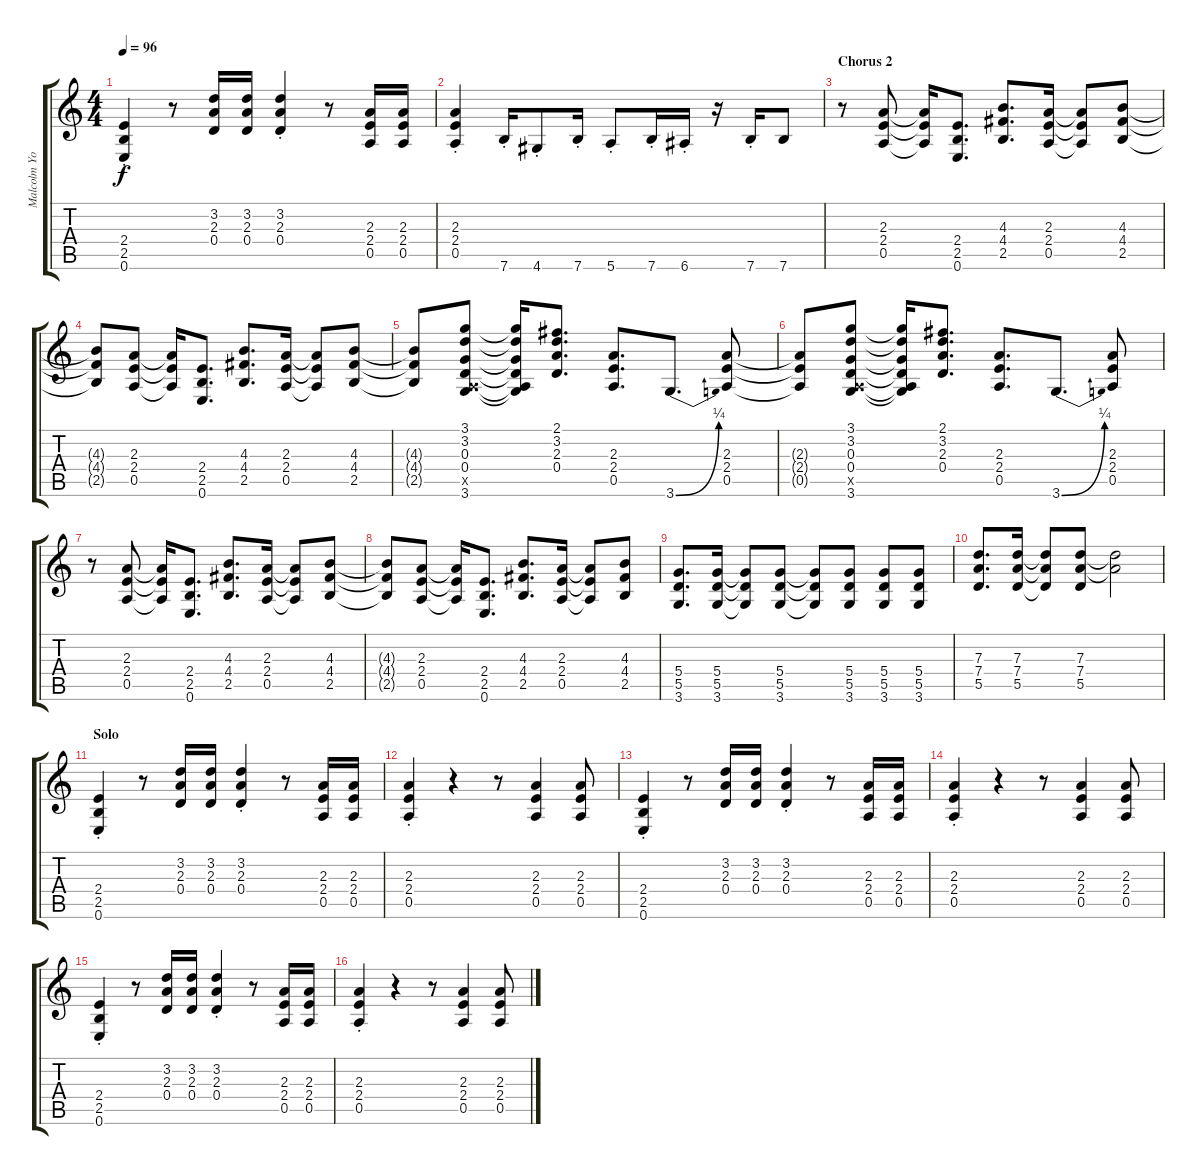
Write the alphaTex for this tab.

\track ("Malcolm Young" "Malcolm Yo") {instrument distortionguitar}
\staff {score tabs}
\tuning (E4 B3 G3 D3 A2 E2) {hide}
\ts (4 4)
\tempo 96
\clef g2
\ks c
(2.4{st} 2.5{st} 0.6{st}).4{dy f} r.8 (3.2 2.3 0.4).16 (3.2 2.3 0.4).16 (3.2{st} 2.3{st} 0.4{st}).4 r.8 (2.3 2.4 0.5).16 (2.3 2.4 0.5).16 |
(2.3{st} 2.4{st} 0.5{st}).4 7.6{st}.16 4.6{st}.8 7.6{st}.16 5.6{st}.8 7.6{st}.16 6.6{st}.16 r.16 7.6{st}.16 7.6.8 |
\section ("" "Chorus 2")
r.8 (2.3 2.4 0.5).8 (2.3{t} 2.4{t} 0.5{t}).16 (2.4 2.5 0.6).8{d} (4.3 4.4 2.5).8{d} (2.3 2.4 0.5).16 (2.3{t} 2.4{t} 0.5{t}).8 (4.3 4.4 2.5).8 |
(4.3{t} 4.4{t} 2.5{t}).8 (2.3 2.4 0.5).8 (2.3{t} 2.4{t} 0.5{t}).16 (2.4 2.5 0.6).8{d} (4.3 4.4 2.5).8{d} (2.3 2.4 0.5).16 (2.3{t} 2.4{t} 0.5{t}).8 (4.3 4.4 2.5).8 |
(4.3{t} 4.4{t} 2.5{t}).8 (3.1 3.2 0.3 0.4 0.5{x} 3.6).8 (3.1{t} 3.2{t} 0.3{t} 0.4{t} 0.5{t} 3.6{t}).16 (2.1 3.2 2.3 0.4).8{d} (2.3 2.4 0.5).8{d} 3.6{be (bend 0 0 60 1)}.8{d} (2.3 2.4 0.5).8 |
(2.3{t} 2.4{t} 0.5{t}).8 (3.1 3.2 0.3 0.4 0.5{x} 3.6).8 (3.1{t} 3.2{t} 0.3{t} 0.4{t} 0.5{t} 3.6{t}).16 (2.1 3.2 2.3 0.4).8{d} (2.3 2.4 0.5).8{d} 3.6{be (bend 0 0 60 1)}.8{d} (2.3 2.4 0.5).8 |
r.8 (2.3 2.4 0.5).8 (2.3{t} 2.4{t} 0.5{t}).16 (2.4 2.5 0.6).8{d} (4.3 4.4 2.5).8{d} (2.3 2.4 0.5).16 (2.3{t} 2.4{t} 0.5{t}).8 (4.3 4.4 2.5).8 |
(4.3{t} 4.4{t} 2.5{t}).8 (2.3 2.4 0.5).8 (2.3{t} 2.4{t} 0.5{t}).16 (2.4 2.5 0.6).8{d} (4.3 4.4 2.5).8{d} (2.3 2.4 0.5).16 (2.3{t} 2.4{t} 0.5{t}).8 (4.3 4.4 2.5).8 |
(5.4 5.5 3.6).8{d} (5.4 5.5 3.6).16 (5.4{t} 5.5{t} 3.6{t}).8 (5.4 5.5 3.6).8 (5.4{t} 5.5{t} 3.6{t}).8 (5.4 5.5 3.6).8 (5.4 5.5 3.6).8 (5.4 5.5 3.6).8 |
(7.3 7.4 5.5).8{d} (7.3 7.4 5.5).16 (7.3{t} 7.4{t} 5.5{t}).8 (7.3 7.4 5.5).8 (7.3{t} 7.4{t}).2 |
\section ("" "Solo")
(2.4{st} 2.5{st} 0.6{st}).4 r.8 (3.2 2.3 0.4).16 (3.2 2.3 0.4).16 (3.2{st} 2.3{st} 0.4{st}).4 r.8 (2.3 2.4 0.5).16 (2.3 2.4 0.5).16 |
(2.3{st} 2.4{st} 0.5{st}).4 r.4 r.8 (2.3 2.4 0.5).4 (2.3 2.4 0.5).8 |
(2.4{st} 2.5{st} 0.6{st}).4 r.8 (3.2 2.3 0.4).16 (3.2 2.3 0.4).16 (3.2{st} 2.3{st} 0.4{st}).4 r.8 (2.3 2.4 0.5).16 (2.3 2.4 0.5).16 |
(2.3{st} 2.4{st} 0.5{st}).4 r.4 r.8 (2.3 2.4 0.5).4 (2.3 2.4 0.5).8 |
(2.4{st} 2.5{st} 0.6{st}).4 r.8 (3.2 2.3 0.4).16 (3.2 2.3 0.4).16 (3.2{st} 2.3{st} 0.4{st}).4 r.8 (2.3 2.4 0.5).16 (2.3 2.4 0.5).16 |
(2.3{st} 2.4{st} 0.5{st}).4 r.4 r.8 (2.3 2.4 0.5).4 (2.3 2.4 0.5).8
